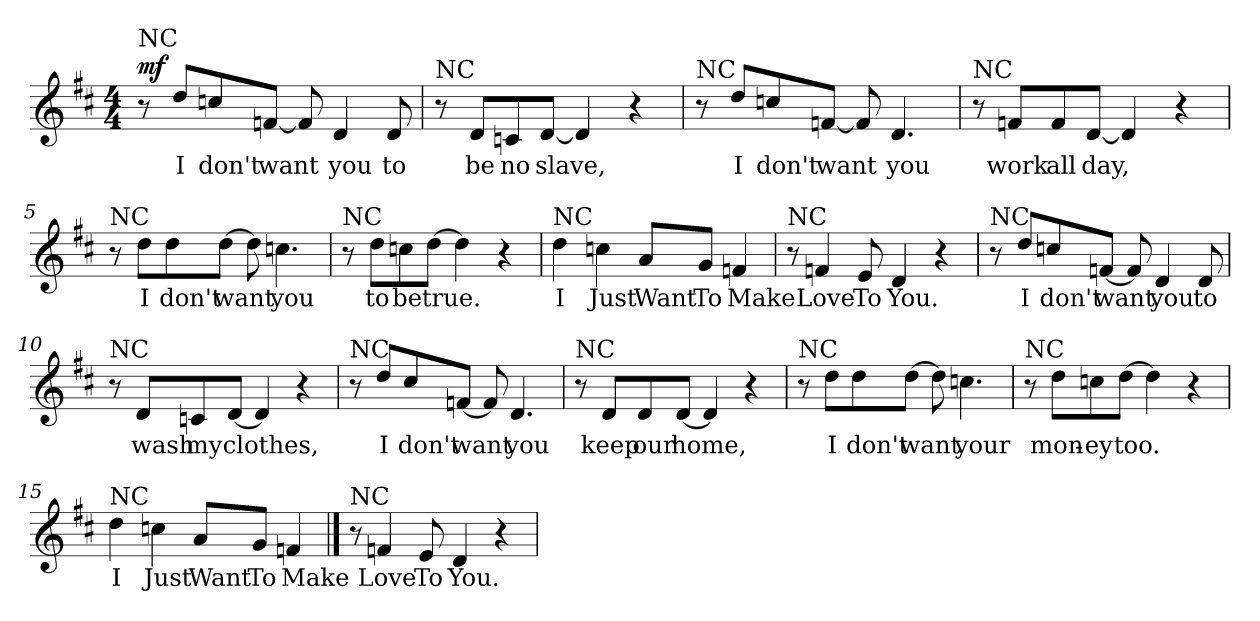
**kern	**text	**dynam
*part1	*part1	*part1
*staff1	*staff1	*staff1
*clefG2	*	*
*k[f#c#]	*	*
*D:	*	*
*M4/4	*	*
=1	=1	=1
!LO:TX:a:t=NC	!	!
!	!	!LO:DY:b
8r	.	mf
8dd/L	I	.
8ccn/	don't	.
[8fn/J	want	.
8f/]	.	.
4d/	you	.
8d/	to	.
=2	=2	=2
!LO:TX:a:t=NC	!	!
8r	.	.
8d/L	be	.
8cn/	no	.
[8d/J	slave,	.
4d/]	.	.
4r	.	.
=3	=3	=3
!LO:TX:a:t=NC	!	!
8r	.	.
8dd/L	I	.
8ccn/	don't	.
[8fn/J	want	.
8f/]	.	.
4.d/	you	.
!!LO:LB:g=z
=4	=4	=4
!LO:TX:a:t=NC	!	!
8r	.	.
8fn/L	work	.
8f/	all	.
[8d/J	day,	.
4d/]	.	.
4r	.	.
=5	=5	=5
!LO:TX:a:t=NC	!	!
8r	.	.
8dd\L	I	.
8dd\	don't	.
[8dd\J	want	.
8dd\]	.	.
4.ccn\	you	.
=6	=6	=6
!LO:TX:a:t=NC	!	!
8r	.	.
8dd\L	to	.
8ccn\	be	.
[8dd\J	true.	.
4dd\]	.	.
4r	.	.
!!LO:LB:g=z
=7	=7	=7
!LO:TX:a:t=NC	!	!
4dd\	I	.
4ccn\	Just	.
8a/L	Want	.
8g/J	To	.
4fn/	Make	.
=8	=8	=8
!LO:TX:a:t=NC	!	!
8r	.	.
4fn/	Love	.
8e/	To	.
4d/	You.	.
4r	.	.
=9	=9	=9
!LO:TX:a:t=NC	!	!
8r	.	.
8dd/L	I	.
8ccn/	don't	.
[8fn/J	want	.
8f/]	.	.
4d/	you	.
8d/	to	.
!!LO:LB:g=z
=10	=10	=10
!LO:TX:a:t=NC	!	!
8r	.	.
8d/L	wash	.
8cn/	my	.
[8d/J	clothes,	.
4d/]	.	.
4r	.	.
=11	=11	=11
!LO:TX:a:t=NC	!	!
8r	.	.
8dd/L	I	.
8cc#/	don't	.
[8fn/J	want	.
8f/]	.	.
4.d/	you	.
=12	=12	=12
!LO:TX:a:t=NC	!	!
8r	.	.
8d/L	keep	.
8d/	our	.
[8d/J	home,	.
4d/]	.	.
4r	.	.
!!LO:LB:g=z
=13	=13	=13
!LO:TX:a:t=NC	!	!
8r	.	.
8dd\L	I	.
8dd\	don't	.
[8dd\J	want	.
8dd\]	.	.
4.ccn\	your	.
=14	=14	=14
!LO:TX:a:t=NC	!	!
8r	.	.
8dd\L	mon-	.
8ccn\	-ey	.
[8dd\J	too.	.
4dd\]	.	.
4r	.	.
=15	=15	=15
!LO:TX:a:t=NC	!	!
4dd\	I	.
4ccn\	Just	.
8a/L	Want	.
8g/J	To	.
4fn/	Make	.
==16	==16	==16
!LO:TX:a:t=NC	!	!
8r	.	.
4fn/	Love	.
8e/	To	.
4d/	You.	.
4r	.	.
=	=	=
*-	*-	*-
